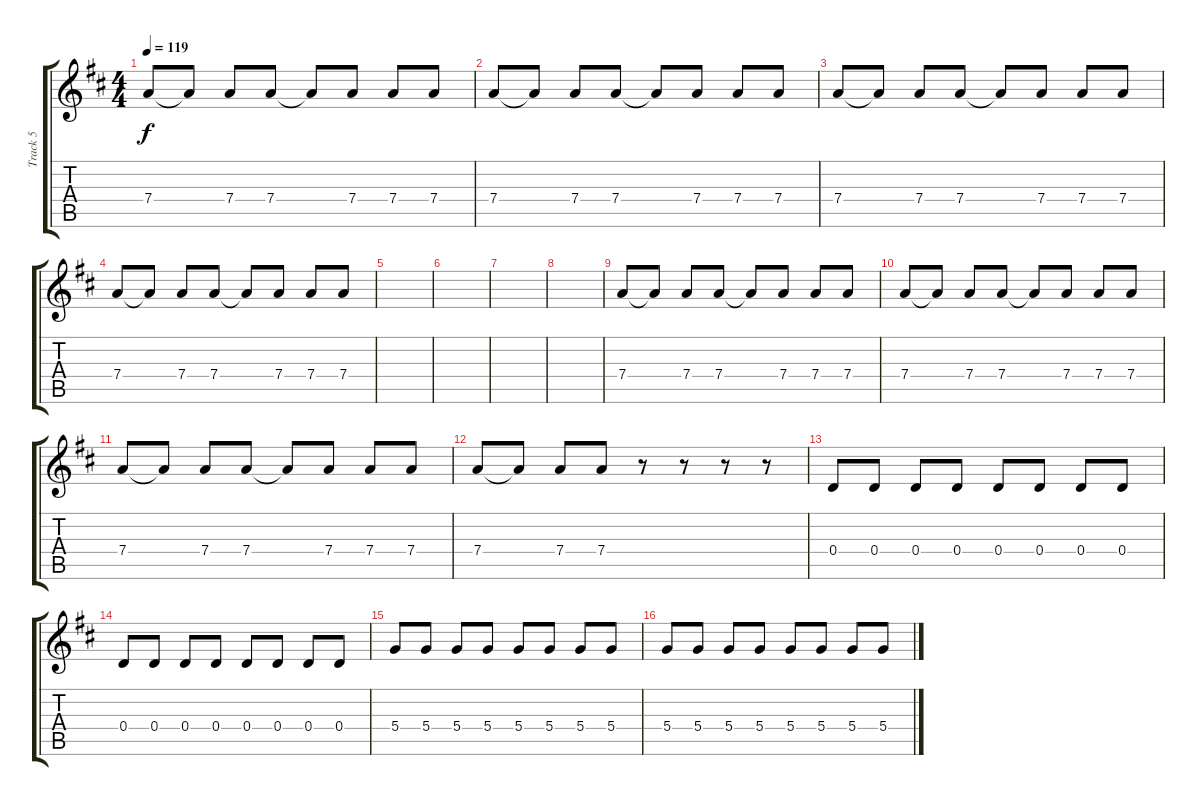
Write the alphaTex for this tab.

\track ("Track 5" "Track 5") {instrument distortionguitar}
\staff {score tabs}
\tuning (D4 A3 Gb3 D3 A2 D2) {hide}
\ts (4 4)
\tempo 119
\clef g2
\ks d
7.4.8{dy f} 7.4{t}.8 7.4.8 7.4.8 7.4{t}.8 7.4.8 7.4.8 7.4.8 |
7.4.8 7.4{t}.8 7.4.8 7.4.8 7.4{t}.8 7.4.8 7.4.8 7.4.8 |
7.4.8 7.4{t}.8 7.4.8 7.4.8 7.4{t}.8 7.4.8 7.4.8 7.4.8 |
7.4.8 7.4{t}.8 7.4.8 7.4.8 7.4{t}.8 7.4.8 7.4.8 7.4.8 |
|
|
|
|
7.4.8 7.4{t}.8 7.4.8 7.4.8 7.4{t}.8 7.4.8 7.4.8 7.4.8 |
7.4.8 7.4{t}.8 7.4.8 7.4.8 7.4{t}.8 7.4.8 7.4.8 7.4.8 |
7.4.8 7.4{t}.8 7.4.8 7.4.8 7.4{t}.8 7.4.8 7.4.8 7.4.8 |
7.4.8 7.4{t}.8 7.4.8 7.4.8 r.8 r.8 r.8 r.8 |
0.4.8 0.4.8 0.4.8 0.4.8 0.4.8 0.4.8 0.4.8 0.4.8 |
0.4.8 0.4.8 0.4.8 0.4.8 0.4.8 0.4.8 0.4.8 0.4.8 |
5.4.8 5.4.8 5.4.8 5.4.8 5.4.8 5.4.8 5.4.8 5.4.8 |
5.4.8 5.4.8 5.4.8 5.4.8 5.4.8 5.4.8 5.4.8 5.4.8
